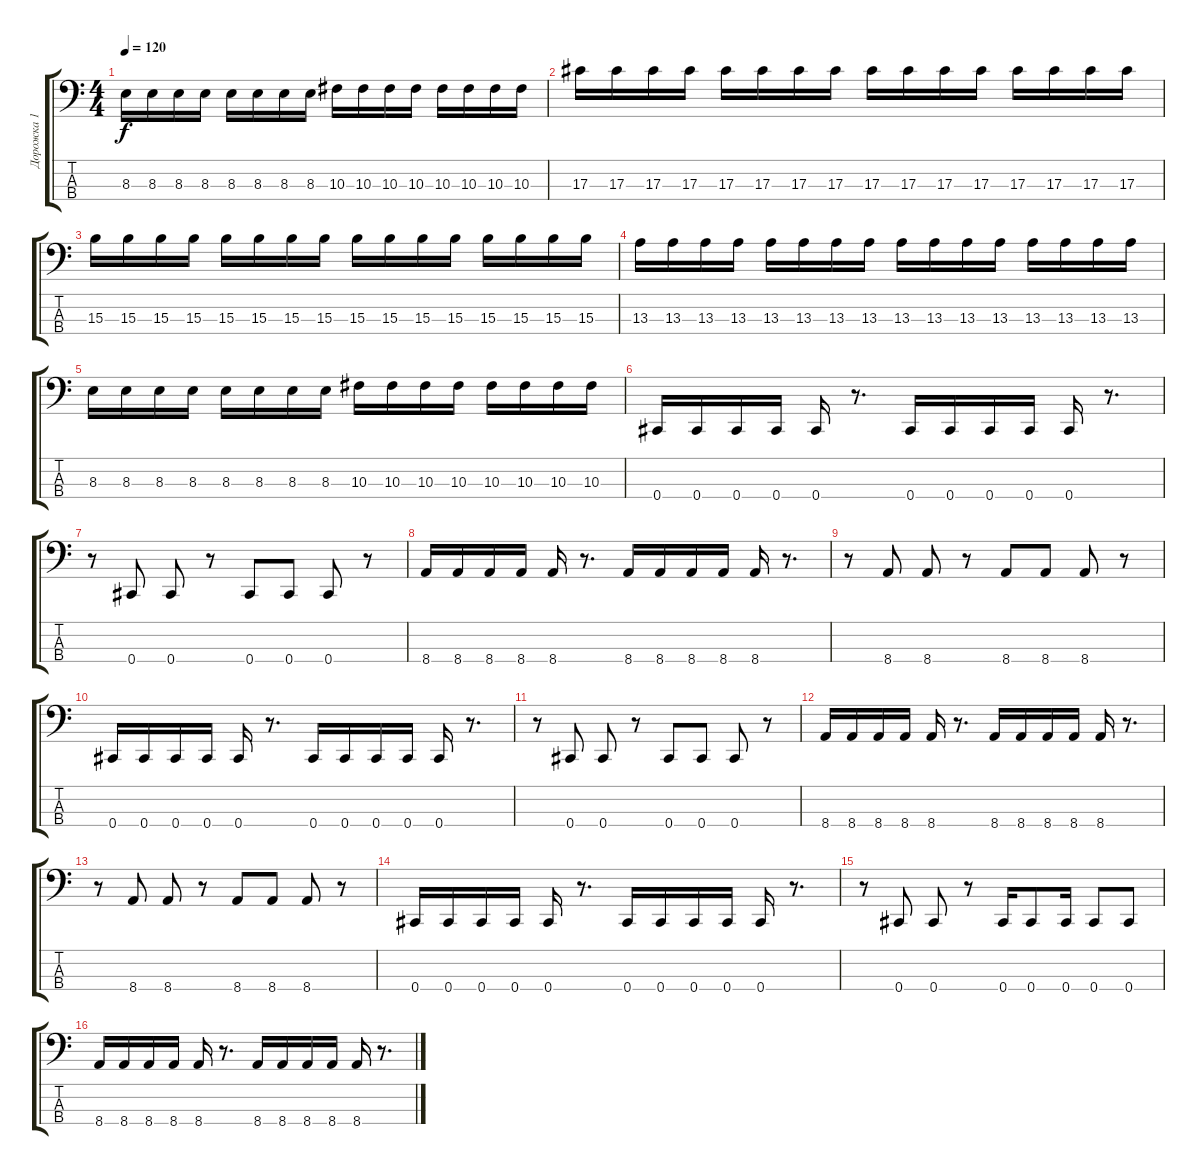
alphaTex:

\track ("Дорожка 1" "Дорожка 1") {instrument electricbasspick}
\staff {score tabs}
\tuning (Gb2 Db2 Ab1 Db1) {hide}
\ts (4 4)
\tempo 120
\clef f4
\ks c
8.3.16{dy f} 8.3.16 8.3.16 8.3.16 8.3.16 8.3.16 8.3.16 8.3.16 10.3.16 10.3.16 10.3.16 10.3.16 10.3.16 10.3.16 10.3.16 10.3.16 |
17.3.16 17.3.16 17.3.16 17.3.16 17.3.16 17.3.16 17.3.16 17.3.16 17.3.16 17.3.16 17.3.16 17.3.16 17.3.16 17.3.16 17.3.16 17.3.16 |
15.3.16 15.3.16 15.3.16 15.3.16 15.3.16 15.3.16 15.3.16 15.3.16 15.3.16 15.3.16 15.3.16 15.3.16 15.3.16 15.3.16 15.3.16 15.3.16 |
13.3.16 13.3.16 13.3.16 13.3.16 13.3.16 13.3.16 13.3.16 13.3.16 13.3.16 13.3.16 13.3.16 13.3.16 13.3.16 13.3.16 13.3.16 13.3.16 |
8.3.16 8.3.16 8.3.16 8.3.16 8.3.16 8.3.16 8.3.16 8.3.16 10.3.16 10.3.16 10.3.16 10.3.16 10.3.16 10.3.16 10.3.16 10.3.16 |
0.4.16 0.4.16 0.4.16 0.4.16 0.4.16 r.8{d} 0.4.16 0.4.16 0.4.16 0.4.16 0.4.16 r.8{d} |
r.8 0.4.8 0.4.8 r.8 0.4.8 0.4.8 0.4.8 r.8 |
8.4.16 8.4.16 8.4.16 8.4.16 8.4.16 r.8{d} 8.4.16 8.4.16 8.4.16 8.4.16 8.4.16 r.8{d} |
r.8 8.4.8 8.4.8 r.8 8.4.8 8.4.8 8.4.8 r.8 |
0.4.16 0.4.16 0.4.16 0.4.16 0.4.16 r.8{d} 0.4.16 0.4.16 0.4.16 0.4.16 0.4.16 r.8{d} |
r.8 0.4.8 0.4.8 r.8 0.4.8 0.4.8 0.4.8 r.8 |
8.4.16 8.4.16 8.4.16 8.4.16 8.4.16 r.8{d} 8.4.16 8.4.16 8.4.16 8.4.16 8.4.16 r.8{d} |
r.8 8.4.8 8.4.8 r.8 8.4.8 8.4.8 8.4.8 r.8 |
0.4.16 0.4.16 0.4.16 0.4.16 0.4.16 r.8{d} 0.4.16 0.4.16 0.4.16 0.4.16 0.4.16 r.8{d} |
r.8 0.4.8 0.4.8 r.8 0.4.16 0.4.8 0.4.16 0.4.8 0.4.8 |
8.4.16 8.4.16 8.4.16 8.4.16 8.4.16 r.8{d} 8.4.16 8.4.16 8.4.16 8.4.16 8.4.16 r.8{d}
